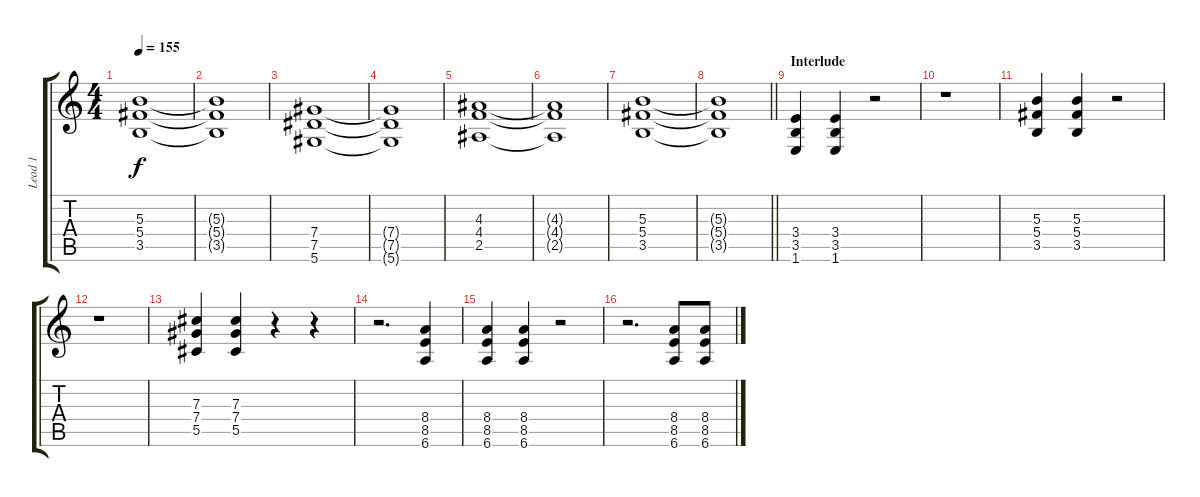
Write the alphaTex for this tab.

\track ("Lead 1" "Lead 1") {instrument distortionguitar}
\staff {score tabs}
\tuning (Eb4 Bb3 Gb3 Db3 Ab2 Eb2) {hide}
\ts (4 4)
\tempo 155
\clef g2
\ks c
(5.3 5.4 3.5).1{dy f} |
(5.3{t} 5.4{t} 3.5{t}).1 |
(7.4 7.5 5.6).1 |
(7.4{t} 7.5{t} 5.6{t}).1 |
(4.3 4.4 2.5).1 |
(4.3{t} 4.4{t} 2.5{t}).1 |
(5.3 5.4 3.5).1 |
\barLineRight lightlight
(5.3{t} 5.4{t} 3.5{t}).1 |
\section ("" "Interlude")
(3.4 3.5 1.6).4 (3.4 3.5 1.6).4 r.2 |
r.1 |
(5.3 5.4 3.5).4 (5.3 5.4 3.5).4 r.2 |
r.1 |
(7.3 7.4 5.5).4 (7.3 7.4 5.5).4 r.4 r.4 |
r.2{d} (8.4 8.5 6.6).4 |
(8.4 8.5 6.6).4 (8.4 8.5 6.6).4 r.2 |
r.2{d} (8.4 8.5 6.6).8 (8.4 8.5 6.6).8
